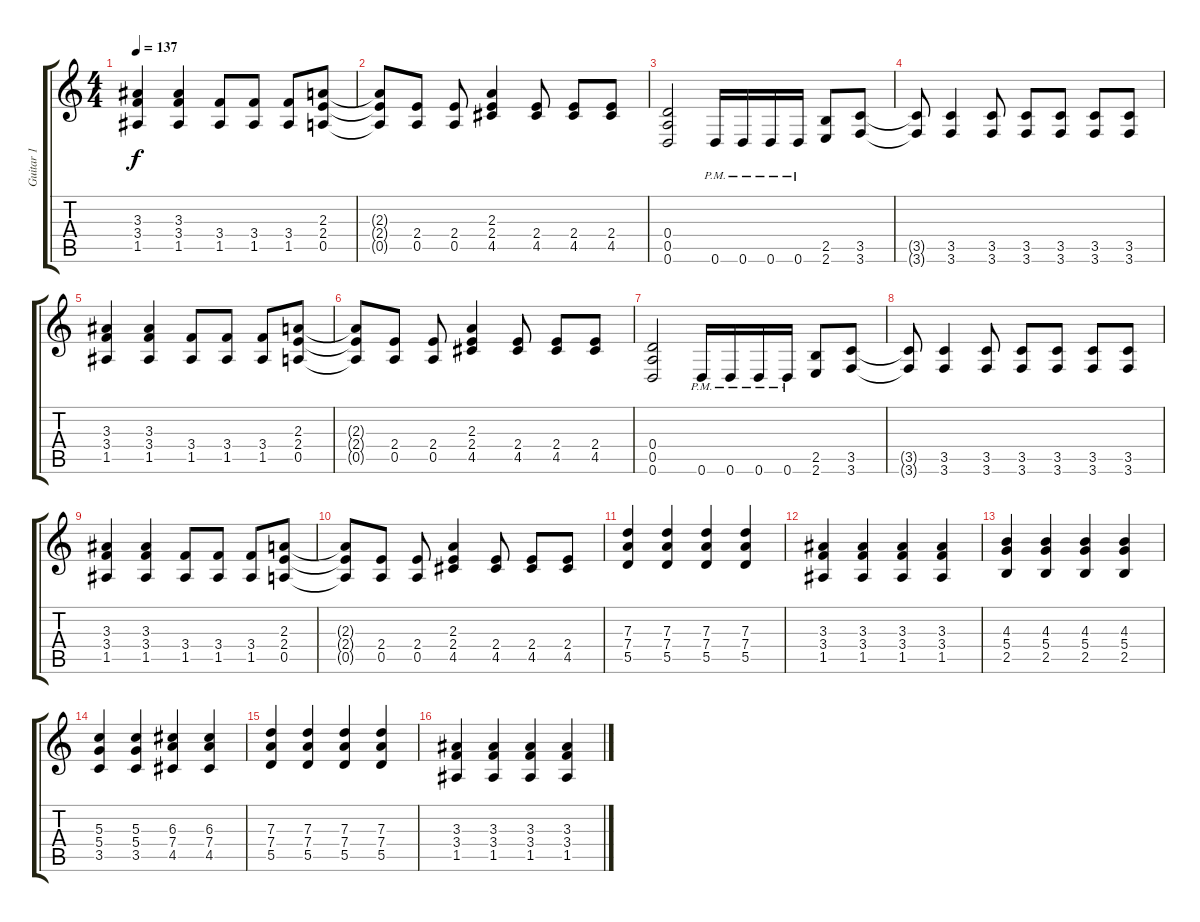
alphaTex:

\track ("Guitar 1" "Guitar 1") {instrument distortionguitar}
\staff {score tabs}
\tuning (E4 B3 G3 D3 A2 D2) {hide}
\ts (4 4)
\tempo 137
\clef g2
\ks c
(3.3 3.4 1.5).4{dy f} (3.3 3.4 1.5).4 (3.4 1.5).8 (3.4 1.5).8 (3.4 1.5).8 (2.3 2.4 0.5).8 |
(2.3{t} 2.4{t} 0.5{t}).8 (2.4 0.5).8 (2.4 0.5).8 (2.3 2.4 4.5).4 (2.4 4.5).8 (2.4 4.5).8 (2.4 4.5).8 |
(0.4 0.5 0.6).2 0.6{pm}.16 0.6{pm}.16 0.6{pm}.16 0.6{pm}.16 (2.5 2.6).8 (3.5 3.6).8 |
(3.5{t} 3.6{t}).8 (3.5 3.6).4 (3.5 3.6).8 (3.5 3.6).8 (3.5 3.6).8 (3.5 3.6).8 (3.5 3.6).8 |
(3.3 3.4 1.5).4 (3.3 3.4 1.5).4 (3.4 1.5).8 (3.4 1.5).8 (3.4 1.5).8 (2.3 2.4 0.5).8 |
(2.3{t} 2.4{t} 0.5{t}).8 (2.4 0.5).8 (2.4 0.5).8 (2.3 2.4 4.5).4 (2.4 4.5).8 (2.4 4.5).8 (2.4 4.5).8 |
(0.4 0.5 0.6).2 0.6{pm}.16 0.6{pm}.16 0.6{pm}.16 0.6{pm}.16 (2.5 2.6).8 (3.5 3.6).8 |
(3.5{t} 3.6{t}).8 (3.5 3.6).4 (3.5 3.6).8 (3.5 3.6).8 (3.5 3.6).8 (3.5 3.6).8 (3.5 3.6).8 |
(3.3 3.4 1.5).4 (3.3 3.4 1.5).4 (3.4 1.5).8 (3.4 1.5).8 (3.4 1.5).8 (2.3 2.4 0.5).8 |
(2.3{t} 2.4{t} 0.5{t}).8 (2.4 0.5).8 (2.4 0.5).8 (2.3 2.4 4.5).4 (2.4 4.5).8 (2.4 4.5).8 (2.4 4.5).8 |
(7.3 7.4 5.5).4 (7.3 7.4 5.5).4 (7.3 7.4 5.5).4 (7.3 7.4 5.5).4 |
(3.3 3.4 1.5).4 (3.3 3.4 1.5).4 (3.3 3.4 1.5).4 (3.3 3.4 1.5).4 |
(4.3 5.4 2.5).4 (4.3 5.4 2.5).4 (4.3 5.4 2.5).4 (4.3 5.4 2.5).4 |
(5.3 5.4 3.5).4 (5.3 5.4 3.5).4 (6.3 7.4 4.5).4 (6.3 7.4 4.5).4 |
(7.3 7.4 5.5).4 (7.3 7.4 5.5).4 (7.3 7.4 5.5).4 (7.3 7.4 5.5).4 |
(3.3 3.4 1.5).4 (3.3 3.4 1.5).4 (3.3 3.4 1.5).4 (3.3 3.4 1.5).4
